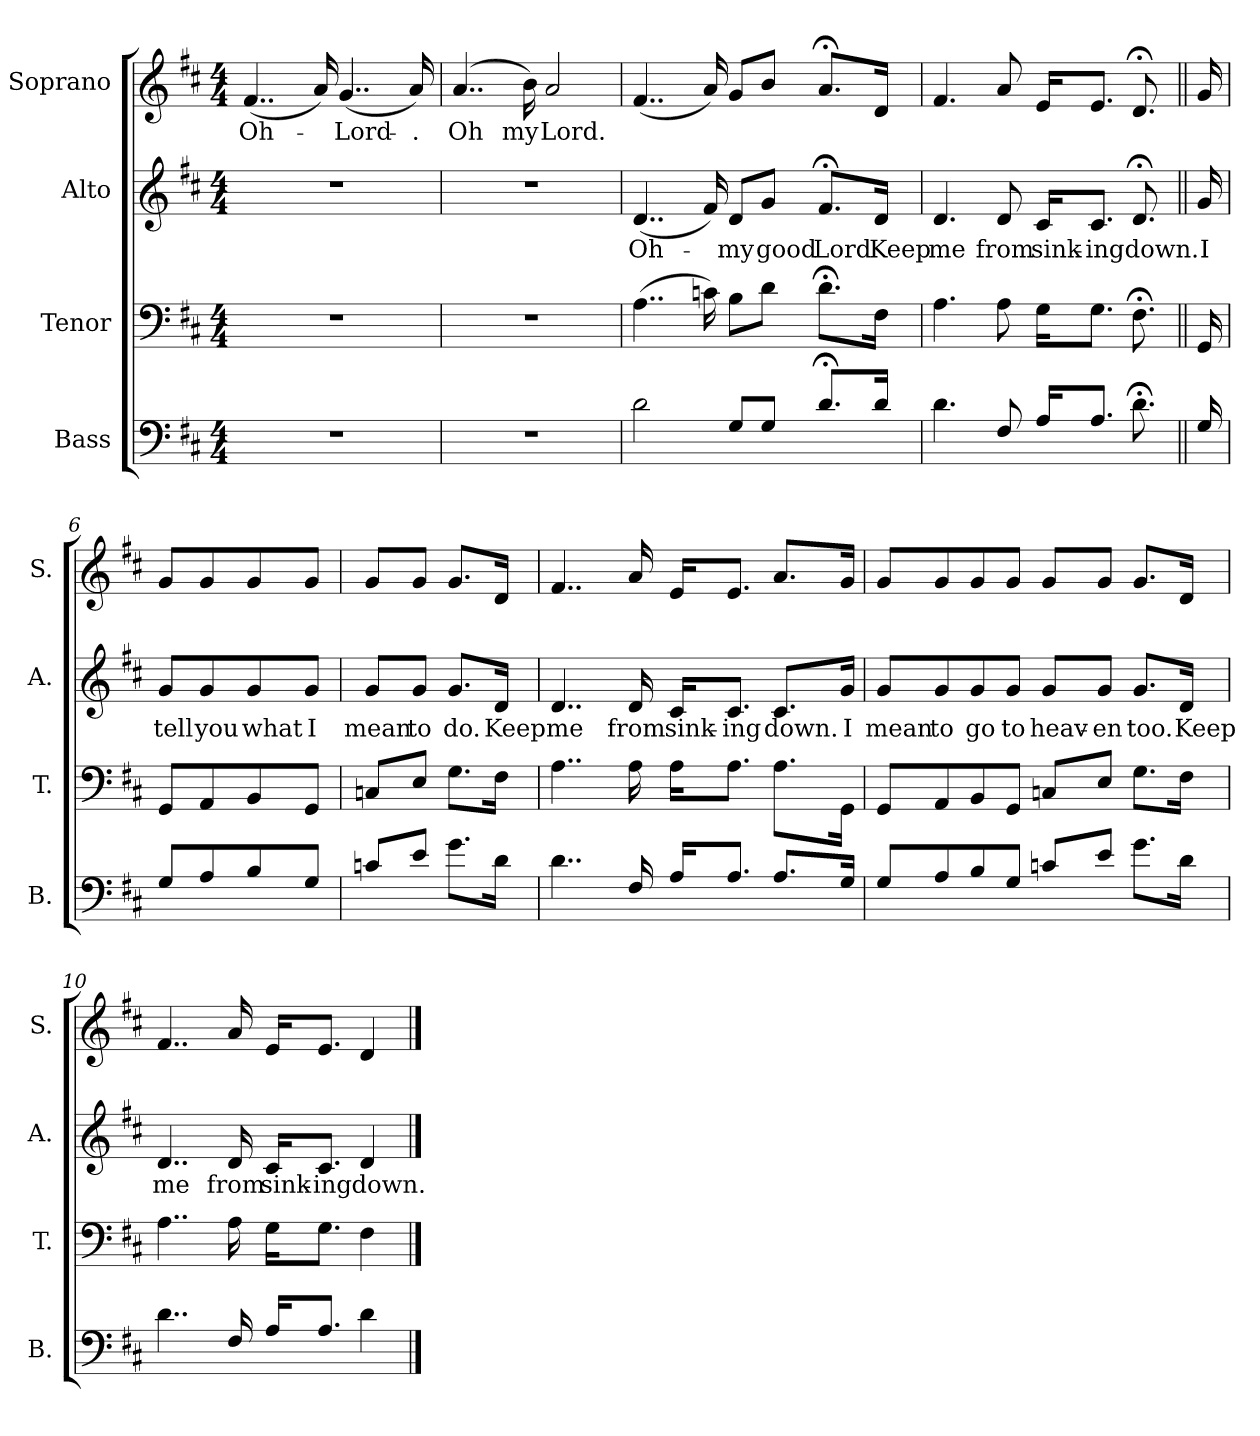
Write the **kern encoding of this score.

**kern	**kern	**kern	**text	**kern	**text
*part4	*part3	*part2	*part2	*part1	*part1
*staff4	*staff3	*staff2	*staff2	*staff1	*staff1
*I"Bass	*I"Tenor	*I"Alto	*	*I"Soprano	*
*I'B.	*I'T.	*I'A.	*	*I'S.	*
*clefF4	*clefF4	*clefG2	*	*clefG2	*
*ITrd7c12	*	*	*	*	*
*k[f#c#]	*k[f#c#]	*k[f#c#]	*	*k[f#c#]	*
*M4/4	*M4/4	*M4/4	*	*M4/4	*
*MM70	*MM70	*MM70	*	*MM70	*
=1	=1	=1	=1	=1	=1
!	!	!	!	!	!LO:LY:b
1r	1r	1r	.	(4..f#/	Oh-
.	.	.	.	16a/)	.
!	!	!	!	!	!LO:LY:b
.	.	.	.	(4..g/	-Lord-
!	!	!	!	!	!LO:LY:b
.	.	.	.	16a/)	-.
=2	=2	=2	=2	=2	=2
!	!	!	!	!	!LO:LY:b
1r	1r	1r	.	(4..a/	Oh
!	!	!	!	!	!LO:LY:b
.	.	.	.	16b\)	my
!	!	!	!	!	!LO:LY:b
.	.	.	.	2a/	Lord.
=3	=3	=3	=3	=3	=3
!	!	!	!LO:LY:b	!	!
2D\	(4..A\	(4..d/	Oh-	(4..f#/	.
.	16cn\)	16f#/)	.	16a/)	.
!	!	!	!LO:LY:b	!	!
8GG/L	8B\L	8d/L	-my	8g/L	.
!	!	!	!LO:LY:b	!	!
8GG/J	8d\J	8g/J	good	8b/J	.
!	!	!	!LO:LY:b	!	!
8.D;</L	8.d;<\L	8.f#;</L	Lord	8.a;</L	.
!	!	!	!LO:LY:b	!	!
16D/Jk	16F#\Jk	16d/Jk	Keep	16d/Jk	.
!!LO:LB:g=z
=4	=4	=4	=4	=4	=4
!	!	!	!LO:LY:b	!	!
4.D\	4.A\	4.d/	me	4.f#/	.
!	!	!	!LO:LY:b	!	!
8FF#/	8A\	8d/	from	8a/	.
!	!	!	!LO:LY:b	!	!
16AA/KL	16G\KL	16c#/KL	sink-	16e/KL	.
!	!	!	!LO:LY:b	!	!
8.AA/J	8.G\J	8.c#/J	-ing	8.e/J	.
!	!	!	!LO:LY:b	!	!
8.D;<\	8.F#;<\	8.d;</	down.	8.d;</	.
=5||	=5||	=5||	=5||	=5||	=5||
!	!	!	!LO:LY:b	!	!
16GG/	16GG/	16g/	I	16g/	.
=6	=6	=6	=6	=6	=6
!	!	!	!LO:LY:b	!	!
8GG/L	8GG/L	8g/L	tell	8g/L	.
!	!	!	!LO:LY:b	!	!
8AA/	8AA/	8g/	you	8g/	.
!	!	!	!LO:LY:b	!	!
8BB/	8BB/	8g/	what	8g/	.
!	!	!	!LO:LY:b	!	!
8GG/J	8GG/J	8g/J	I	8g/J	.
!!LO:LB:g=z
=7	=7	=7	=7	=7	=7
!	!	!	!LO:LY:b	!	!
8Cn/L	8Cn/L	8g/L	mean	8g/L	.
!	!	!	!LO:LY:b	!	!
8E/J	8E/J	8g/J	to	8g/J	.
!	!	!	!LO:LY:b	!	!
8.G\L	8.G\L	8.g/L	do.	8.g/L	.
!	!	!	!LO:LY:b	!	!
16D\Jk	16F#\Jk	16d/Jk	Keep	16d/Jk	.
=8	=8	=8	=8	=8	=8
!	!	!	!LO:LY:b	!	!
4..D\	4..A\	4..d/	me	4..f#/	.
!	!	!	!LO:LY:b	!	!
16FF#/	16A\	16d/	from	16a/	.
!	!	!	!LO:LY:b	!	!
16AA/KL	16A\KL	16c#/KL	sink-	16e/KL	.
!	!	!	!LO:LY:b	!	!
8.AA/J	8.A\J	8.c#/J	-ing	8.e/J	.
!	!	!	!LO:LY:b	!	!
8.AA/L	8.A\L	8.c#/L	down.	8.a/L	.
!	!	!	!LO:LY:b	!	!
16GG/Jk	16GG\Jk	16g/Jk	I	16g/Jk	.
!!LO:LB:g=z
=9	=9	=9	=9	=9	=9
!	!	!	!LO:LY:b	!	!
8GG/L	8GG/L	8g/L	mean	8g/L	.
!	!	!	!LO:LY:b	!	!
8AA/	8AA/	8g/	to	8g/	.
!	!	!	!LO:LY:b	!	!
8BB/	8BB/	8g/	go	8g/	.
!	!	!	!LO:LY:b	!	!
8GG/J	8GG/J	8g/J	to	8g/J	.
!	!	!	!LO:LY:b	!	!
8Cn/L	8Cn/L	8g/L	heav-	8g/L	.
!	!	!	!LO:LY:b	!	!
8E/J	8E/J	8g/J	-en	8g/J	.
!	!	!	!LO:LY:b	!	!
8.G\L	8.G\L	8.g/L	too.	8.g/L	.
!	!	!	!LO:LY:b	!	!
16D\Jk	16F#\Jk	16d/Jk	Keep	16d/Jk	.
=10	=10	=10	=10	=10	=10
!	!	!	!LO:LY:b	!	!
4..D\	4..A\	4..d/	me	4..f#/	.
!	!	!	!LO:LY:b	!	!
16FF#/	16A\	16d/	from	16a/	.
!	!	!	!LO:LY:b	!	!
16AA/KL	16G\KL	16c#/KL	sink-	16e/KL	.
!	!	!	!LO:LY:b	!	!
8.AA/J	8.G\J	8.c#/J	-ing	8.e/J	.
!	!	!	!LO:LY:b	!	!
4D\	4F#\	4d/	down.	4d/	.
==	==	==	==	==	==
*-	*-	*-	*-	*-	*-
